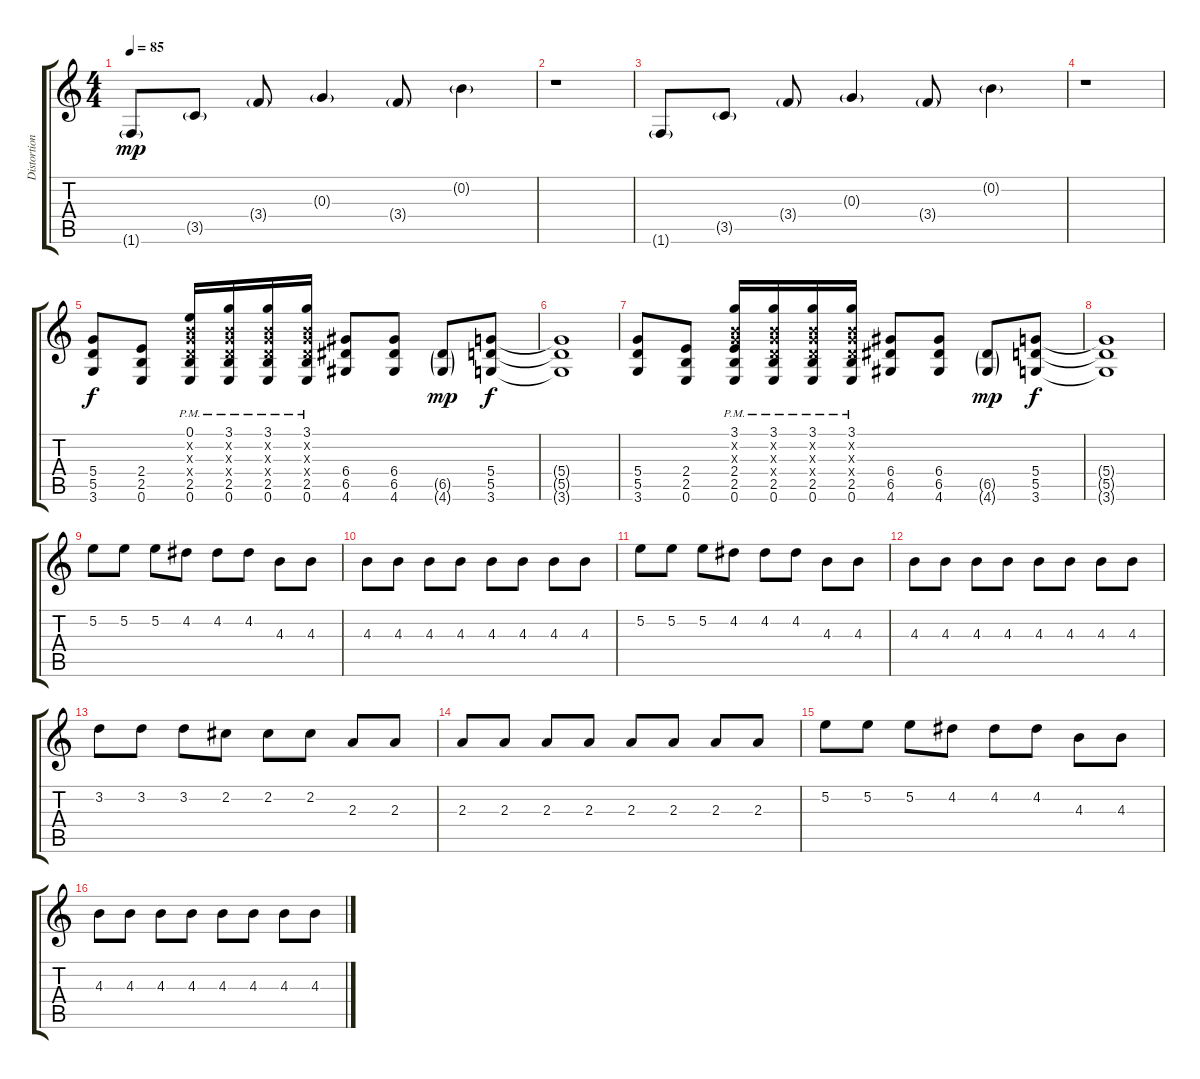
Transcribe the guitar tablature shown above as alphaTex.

\track ("Distortion" "Distortion") {instrument distortionguitar}
\staff {score tabs}
\tuning (E4 B3 G3 D3 A2 E2) {hide}
\ts (4 4)
\tempo 85
\clef g2
\ks c
1.6{g}.8{dy mp} 3.5{g}.8 3.4{g}.8 0.3{g}.4 3.4{g}.8 0.2{g}.4 |
r.1 |
1.6{g}.8 3.5{g}.8 3.4{g}.8 0.3{g}.4 3.4{g}.8 0.2{g}.4 |
r.1 |
(5.4 5.5 3.6).8{dy f} (2.4 2.5 0.6).8 (0.1{pm} 0.2{x} 0.3{x} 0.4{x} 2.5 0.6).16 (3.1{pm} 0.2{x} 0.3{x} 0.4{x} 2.5 0.6).16 (3.1{pm} 0.2{x} 0.3{x} 0.4{x} 2.5 0.6).16 (3.1{pm} 0.2{x} 0.3{x} 0.4{x} 2.5 0.6).16 (6.4 6.5 4.6).8 (6.4 6.5 4.6).8 (6.5{g} 4.6{g}).8{dy mp} (5.4 5.5 3.6).8{dy f} |
(5.4{t} 5.5{t} 3.6{t}).1 |
(5.4 5.5 3.6).8 (2.4 2.5 0.6).8 (3.1{pm} 0.2{x} 0.3{x} 2.4 2.5{pm} 0.6).16 (3.1{pm} 0.2{x} 0.3{x} 0.4{x} 2.5 0.6).16 (3.1{pm} 0.2{x} 0.3{x} 0.4{x} 2.5 0.6).16 (3.1{pm} 0.2{x} 0.3{x} 0.4{x} 2.5 0.6).16 (6.4 6.5 4.6).8 (6.4 6.5 4.6).8 (6.5{g} 4.6{g}).8{dy mp} (5.4 5.5 3.6).8{dy f} |
(5.4{t} 5.5{t} 3.6{t}).1 |
5.2.8 5.2.8 5.2.8 4.2.8 4.2.8 4.2.8 4.3.8 4.3.8 |
4.3.8 4.3.8 4.3.8 4.3.8 4.3.8 4.3.8 4.3.8 4.3.8 |
5.2.8 5.2.8 5.2.8 4.2.8 4.2.8 4.2.8 4.3.8 4.3.8 |
4.3.8 4.3.8 4.3.8 4.3.8 4.3.8 4.3.8 4.3.8 4.3.8 |
3.2.8 3.2.8 3.2.8 2.2.8 2.2.8 2.2.8 2.3.8 2.3.8 |
2.3.8 2.3.8 2.3.8 2.3.8 2.3.8 2.3.8 2.3.8 2.3.8 |
5.2.8 5.2.8 5.2.8 4.2.8 4.2.8 4.2.8 4.3.8 4.3.8 |
4.3.8 4.3.8 4.3.8 4.3.8 4.3.8 4.3.8 4.3.8 4.3.8
